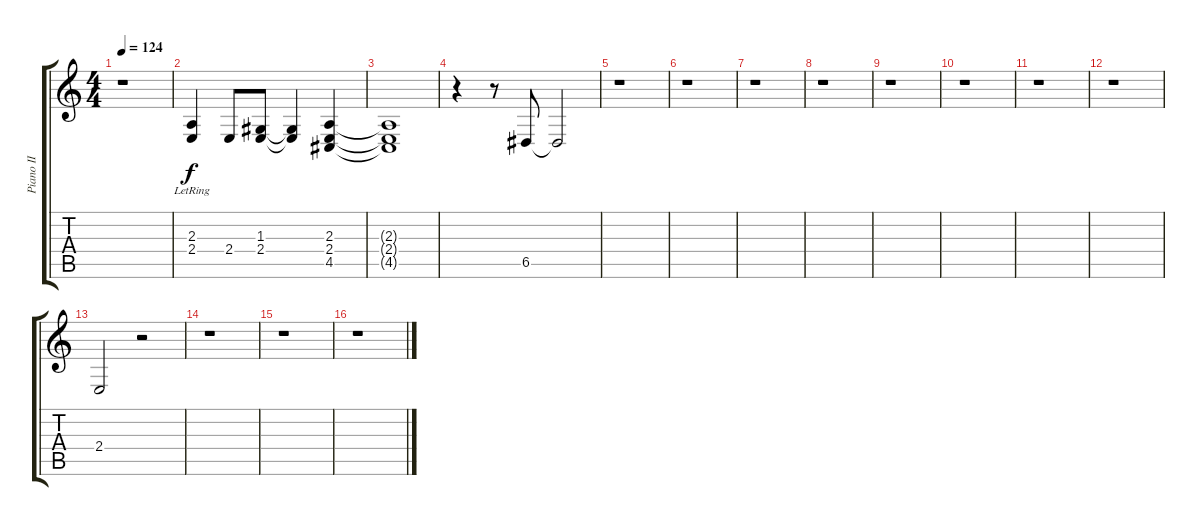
\track ("Piano II" "Piano II") {instrument acousticgrandpiano}
\staff {score tabs}
\tuning (E4 B3 G3 D3 A2 E2) {hide}
\ts (4 4)
\tempo 124
\clef g2
\ks c
r.1{dy f instrument acousticgrandpiano} |
(2.3 2.4{lr}).4 2.4.8 (1.3 2.4).8 (1.3{t} 2.4{t}).4 (2.3 2.4 4.5).4 |
(2.3{t} 2.4{t} 4.5{t}).1 |
r.4 r.8 6.5.8 6.5{t}.2 |
r.1 |
r.1 |
r.1 |
r.1 |
r.1 |
r.1 |
r.1 |
r.1 |
2.4.2 r.2 |
r.1 |
r.1 |
r.1
